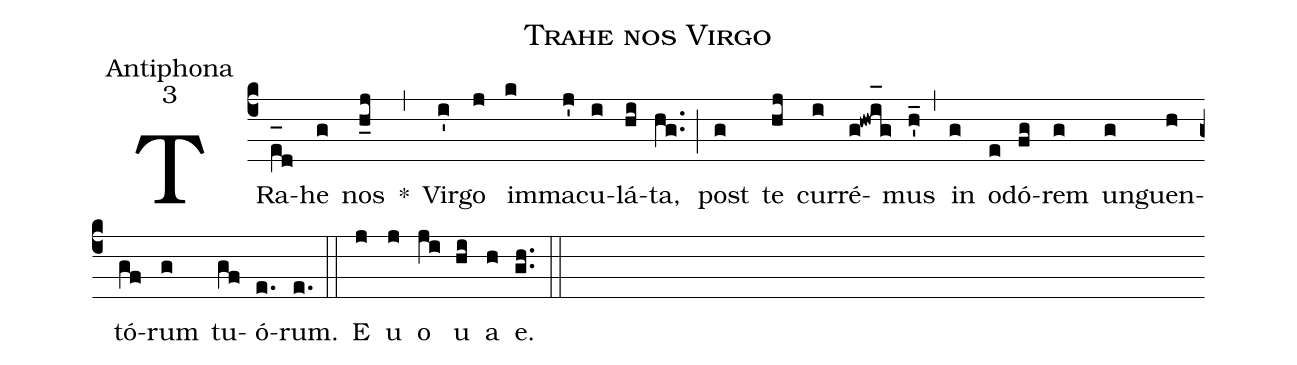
name:Trahe nos Virgo;
office-part:Antiphona;
mode:3;
%%
(c4) TRa(e_[oh:h][ll:1]d)he(g) nos(h_j) *(,) Vir(i')go(j) im(k)ma(j')cu(i)lá(hi)ta,(hg..) (;) post(g) te(hj) cur(i)ré(g!hwi_[oh:h]g)mus(h'_) (,) in(g) o(e)dó(fg)rem(g) un(g)guen(h)tó(gf)rum(g) tu(gf)ó(e.)rum.(e.) (::) <eu>E(j) u(j) o(ji) u(hi) a(h) e.</eu>(gh..) (::)
